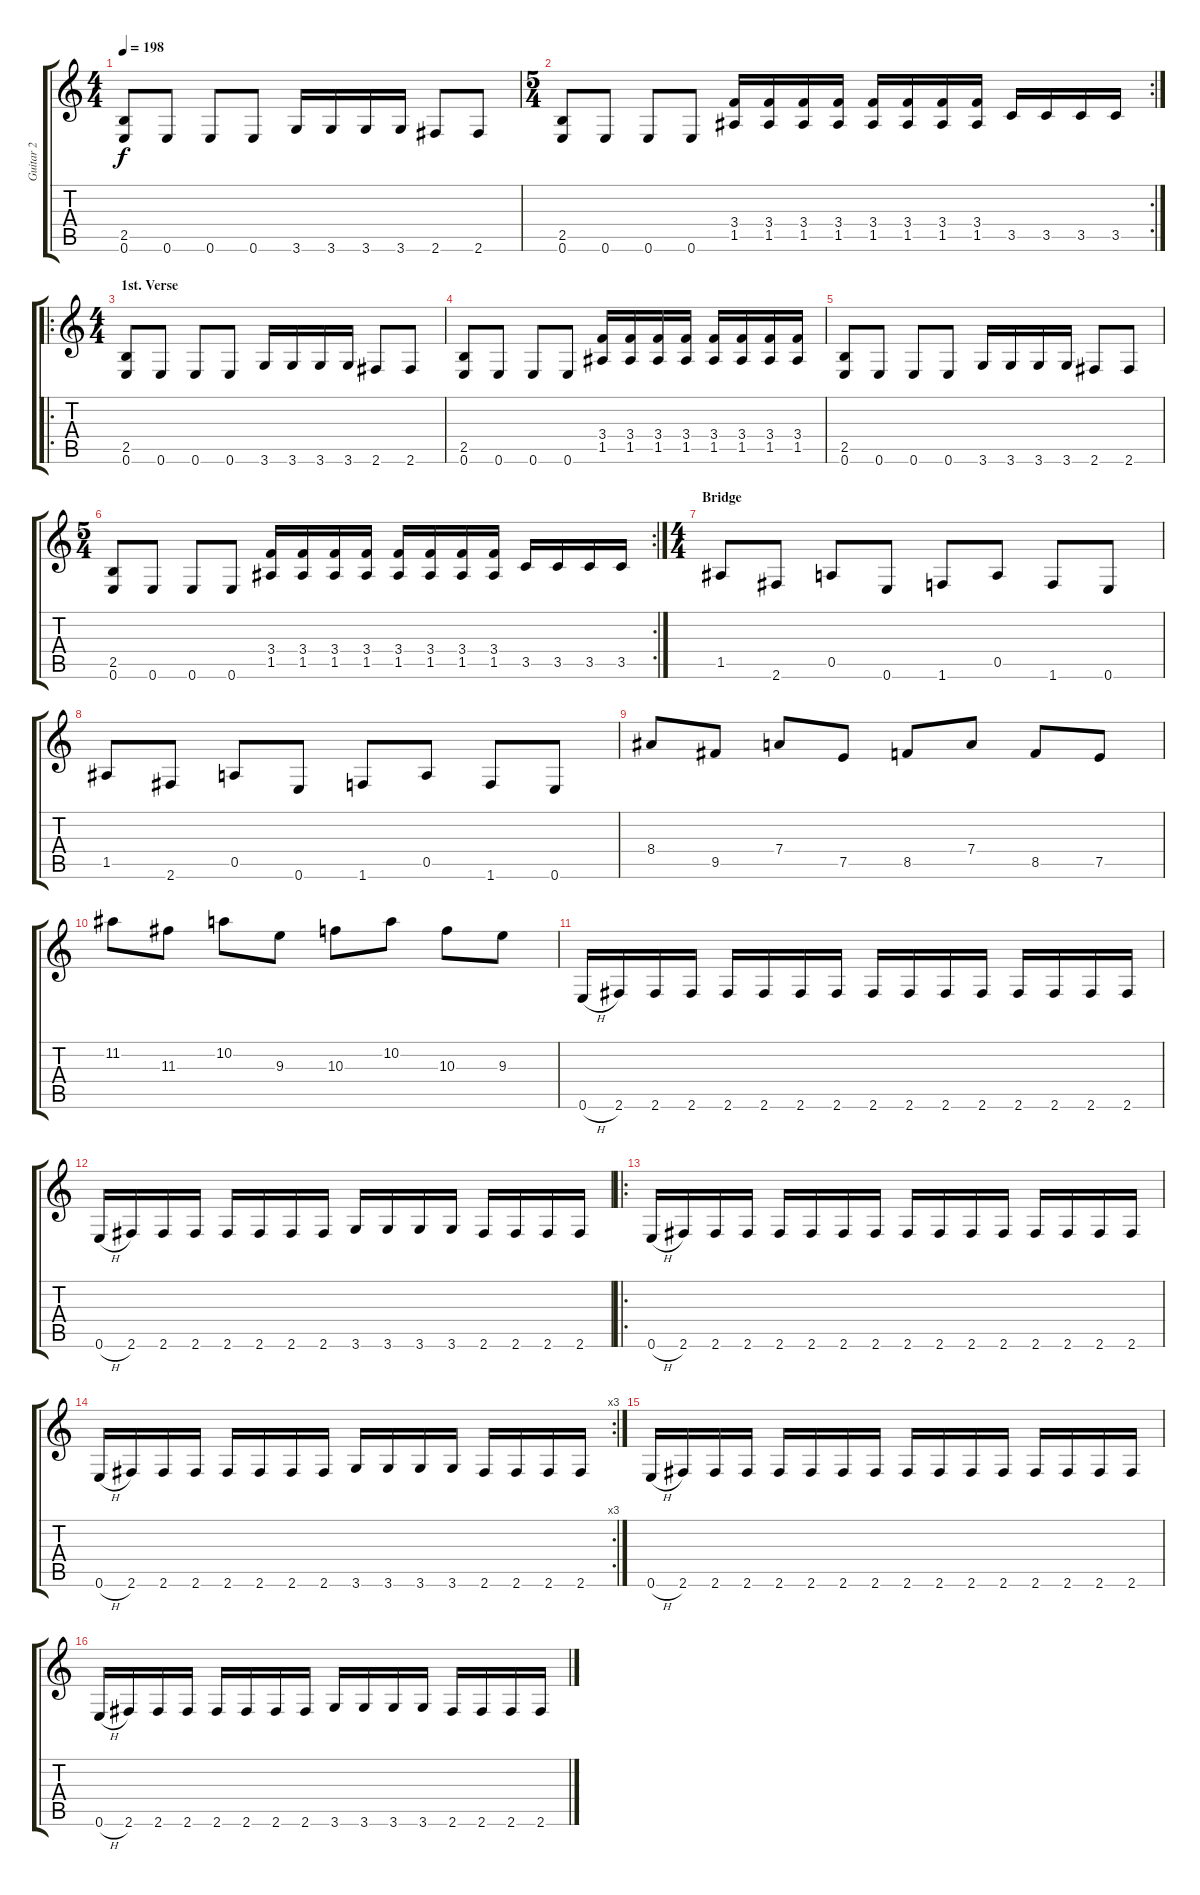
\track ("Guitar 2" "Guitar 2") {instrument overdrivenguitar}
\staff {score tabs}
\tuning (E4 B3 G3 D3 A2 E2) {hide}
\ts (4 4)
\tempo 198
\clef g2
\ks c
(2.5 0.6).8{dy f} 0.6.8 0.6.8 0.6.8 3.6.16 3.6.16 3.6.16 3.6.16 2.6.8 2.6.8 |
\rc 2
\ts (5 4)
(2.5 0.6).8 0.6.8 0.6.8 0.6.8 (3.4 1.5).16 (3.4 1.5).16 (3.4 1.5).16 (3.4 1.5).16 (3.4 1.5).16 (3.4 1.5).16 (3.4 1.5).16 (3.4 1.5).16 3.5.16 3.5.16 3.5.16 3.5.16 |
\ro
\ts (4 4)
\section ("" "1st. Verse")
(2.5 0.6).8 0.6.8 0.6.8 0.6.8 3.6.16 3.6.16 3.6.16 3.6.16 2.6.8 2.6.8 |
(2.5 0.6).8 0.6.8 0.6.8 0.6.8 (3.4 1.5).16 (3.4 1.5).16 (3.4 1.5).16 (3.4 1.5).16 (3.4 1.5).16 (3.4 1.5).16 (3.4 1.5).16 (3.4 1.5).16 |
(2.5 0.6).8 0.6.8 0.6.8 0.6.8 3.6.16 3.6.16 3.6.16 3.6.16 2.6.8 2.6.8 |
\rc 2
\ts (5 4)
(2.5 0.6).8 0.6.8 0.6.8 0.6.8 (3.4 1.5).16 (3.4 1.5).16 (3.4 1.5).16 (3.4 1.5).16 (3.4 1.5).16 (3.4 1.5).16 (3.4 1.5).16 (3.4 1.5).16 3.5.16 3.5.16 3.5.16 3.5.16 |
\ts (4 4)
\section ("" "Bridge")
1.5.8 2.6.8 0.5.8 0.6.8 1.6.8 0.5.8 1.6.8 0.6.8 |
1.5.8 2.6.8 0.5.8 0.6.8 1.6.8 0.5.8 1.6.8 0.6.8 |
8.4.8 9.5.8 7.4.8 7.5.8 8.5.8 7.4.8 8.5.8 7.5.8 |
11.2.8 11.3.8 10.2.8 9.3.8 10.3.8 10.2.8 10.3.8 9.3.8 |
0.6{h}.16 2.6.16 2.6.16 2.6.16 2.6.16 2.6.16 2.6.16 2.6.16 2.6.16 2.6.16 2.6.16 2.6.16 2.6.16 2.6.16 2.6.16 2.6.16 |
0.6{h}.16 2.6.16 2.6.16 2.6.16 2.6.16 2.6.16 2.6.16 2.6.16 3.6.16 3.6.16 3.6.16 3.6.16 2.6.16 2.6.16 2.6.16 2.6.16 |
\ro
0.6{h}.16 2.6.16 2.6.16 2.6.16 2.6.16 2.6.16 2.6.16 2.6.16 2.6.16 2.6.16 2.6.16 2.6.16 2.6.16 2.6.16 2.6.16 2.6.16 |
\rc 3
0.6{h}.16 2.6.16 2.6.16 2.6.16 2.6.16 2.6.16 2.6.16 2.6.16 3.6.16 3.6.16 3.6.16 3.6.16 2.6.16 2.6.16 2.6.16 2.6.16 |
0.6{h}.16 2.6.16 2.6.16 2.6.16 2.6.16 2.6.16 2.6.16 2.6.16 2.6.16 2.6.16 2.6.16 2.6.16 2.6.16 2.6.16 2.6.16 2.6.16 |
0.6{h}.16 2.6.16 2.6.16 2.6.16 2.6.16 2.6.16 2.6.16 2.6.16 3.6.16 3.6.16 3.6.16 3.6.16 2.6.16 2.6.16 2.6.16 2.6.16
